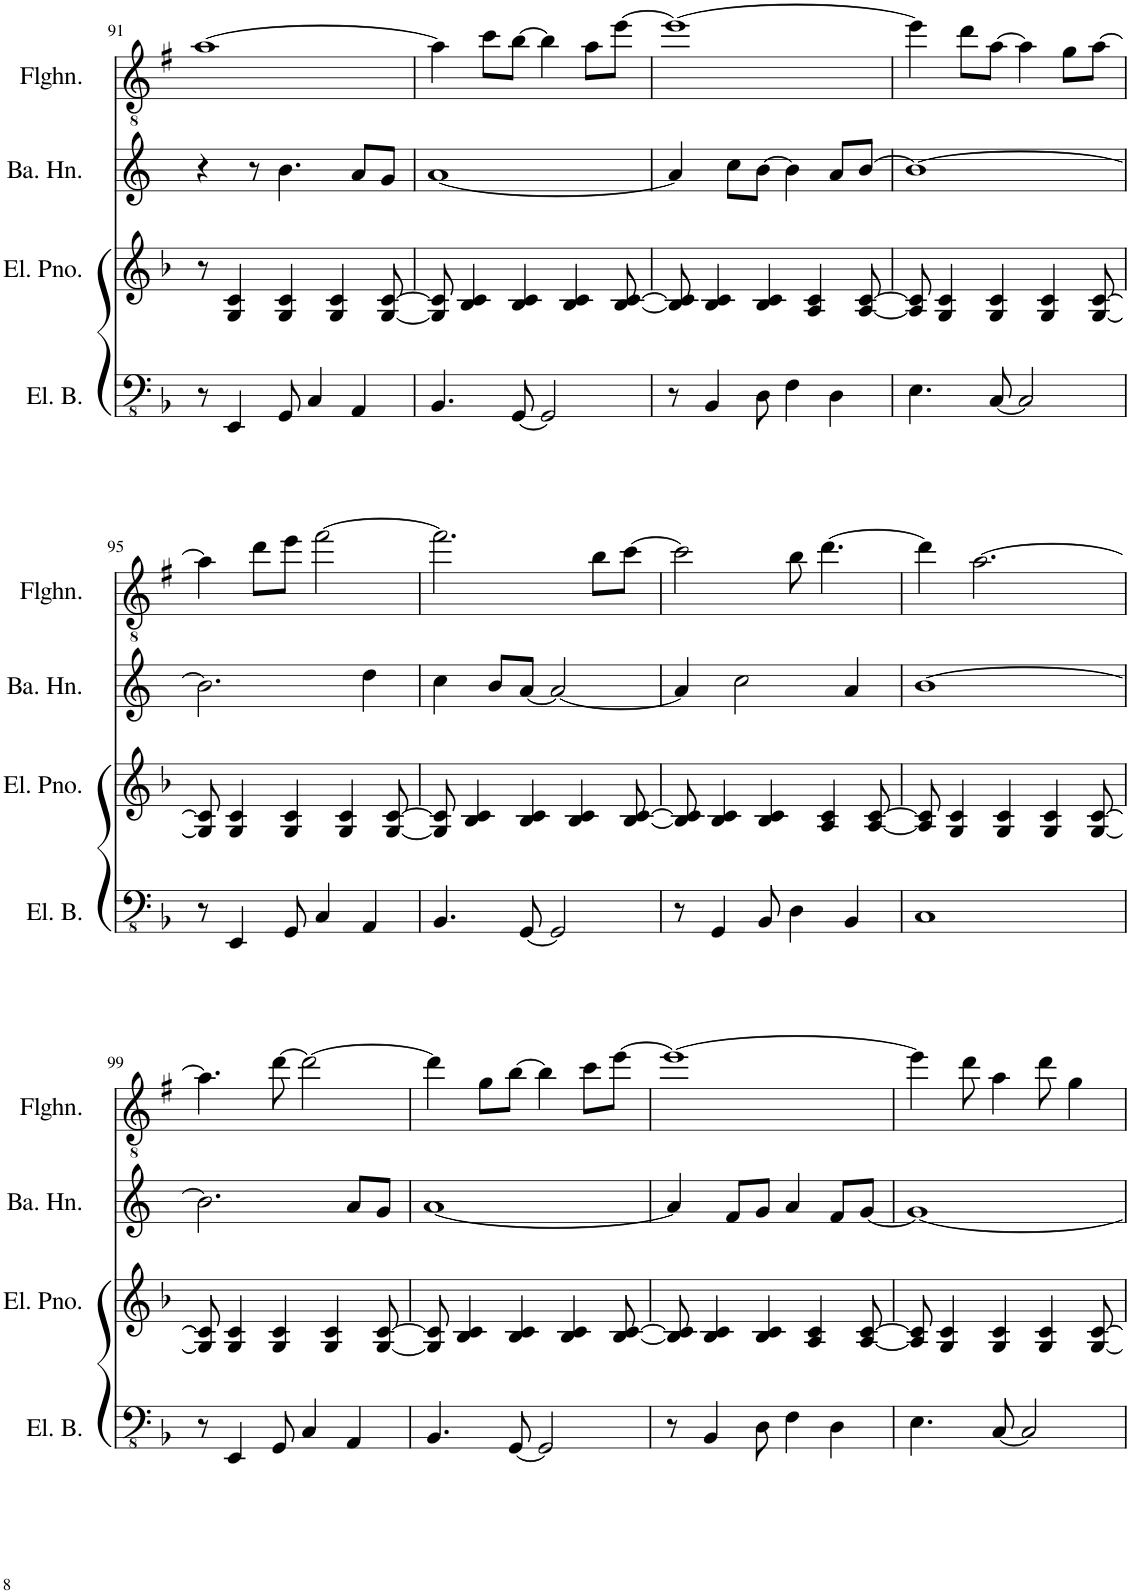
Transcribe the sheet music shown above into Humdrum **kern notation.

**kern	**kern	**kern	**kern
*part4	*part3	*part2	*part1
*staff4	*staff3	*staff2	*staff1
*I"Electric Bass	*I"Electric Piano	*I"Basset Horn	*I"Flugelhorn
*I'El. B.	*I'El. Pno.	*I'Ba. Hn.	*I'Flghn.
!!LO:PB:g=z
*clefFv4	*clefG2	*clefG2	*clefGv2
*	*	*Trd4c7	*Trd1c2
*k[b-]	*k[b-]	*k[]	*k[f#]
*M4/4	*M4/4	*M4/4	*M4/4
=91	=91	=91	=91
8r	8r	4r	[1a
4EEE/	4G/ 4c/	.	.
.	.	8r	.
8GGG/	4G/ 4c/	4.b\	.
4CC/	.	.	.
.	4G/ 4c/	.	.
4AAA/	.	8a/L	.
.	[8G/ [8c/	8g/J	.
=92	=92	=92	=92
4.BBB-/	8G/] 8c/]	[1a	4a\]
.	4B-/ 4c/	.	.
.	.	.	8cc\L
[8GGG/	4B-/ 4c/	.	[8b\J
2GGG/]	.	.	4b\]
.	4B-/ 4c/	.	.
.	.	.	8a\L
.	[8B-/ [8c/	.	[8ee\J
=93	=93	=93	=93
8r	8B-/] 8c/]	4a/]	1ee_
4BBB-/	4B-/ 4c/	.	.
.	.	8cc\L	.
8DD\	4B-/ 4c/	[8b\J	.
4FF\	.	4b\]	.
.	4A/ 4c/	.	.
4DD\	.	8a/L	.
.	[8A/ [8c/	[8b/J	.
=94	=94	=94	=94
4.EE\	8A/] 8c/]	1b_	4ee\]
.	4G/ 4c/	.	.
.	.	.	8dd\L
[8CC/	4G/ 4c/	.	[8a\J
2CC/]	.	.	4a\]
.	4G/ 4c/	.	.
.	.	.	8g\L
.	[8G/ [8c/	.	[8a\J
!!LO:LB:g=z
=95	=95	=95	=95
8r	8G/] 8c/]	2.b\]	4a\]
4EEE/	4G/ 4c/	.	.
.	.	.	8dd\L
8GGG/	4G/ 4c/	.	8ee\J
4CC/	.	.	[2ff#\
.	4G/ 4c/	.	.
4AAA/	.	4dd\	.
.	[8G/ [8c/	.	.
=96	=96	=96	=96
4.BBB-/	8G/] 8c/]	4cc\	2.ff#\]
.	4B-/ 4c/	.	.
.	.	8b/L	.
[8GGG/	4B-/ 4c/	[8a/J	.
2GGG/]	.	2a/_	.
.	4B-/ 4c/	.	.
.	.	.	8b\L
.	[8B-/ [8c/	.	[8cc\J
=97	=97	=97	=97
8r	8B-/] 8c/]	4a/]	2cc\]
4GGG/	4B-/ 4c/	.	.
.	.	2cc\	.
8BBB-/	4B-/ 4c/	.	.
4DD\	.	.	8b\
.	4A/ 4c/	.	[4.dd\
4BBB-/	.	4a/	.
.	[8A/ [8c/	.	.
=98	=98	=98	=98
1CC	8A/] 8c/]	[1b	4dd\]
.	4G/ 4c/	.	.
.	.	.	[2.a\
.	4G/ 4c/	.	.
.	4G/ 4c/	.	.
.	[8G/ [8c/	.	.
!!LO:LB:g=z
=99	=99	=99	=99
8r	8G/] 8c/]	2.b\]	4.a\]
4EEE/	4G/ 4c/	.	.
8GGG/	4G/ 4c/	.	[8dd\
4CC/	.	.	2dd\_
.	4G/ 4c/	.	.
4AAA/	.	8a/L	.
.	[8G/ [8c/	8g/J	.
=100	=100	=100	=100
4.BBB-/	8G/] 8c/]	[1a	4dd\]
.	4B-/ 4c/	.	.
.	.	.	8g\L
[8GGG/	4B-/ 4c/	.	[8b\J
2GGG/]	.	.	4b\]
.	4B-/ 4c/	.	.
.	.	.	8cc\L
.	[8B-/ [8c/	.	[8ee\J
=101	=101	=101	=101
8r	8B-/] 8c/]	4a/]	1ee_
4BBB-/	4B-/ 4c/	.	.
.	.	8f/L	.
8DD\	4B-/ 4c/	8g/J	.
4FF\	.	4a/	.
.	4A/ 4c/	.	.
4DD\	.	8f/L	.
.	[8A/ [8c/	[8g/J	.
=102	=102	=102	=102
4.EE\	8A/] 8c/]	1g_	4ee\]
.	4G/ 4c/	.	.
.	.	.	8dd\
[8CC/	4G/ 4c/	.	4a\
2CC/]	.	.	.
.	4G/ 4c/	.	8dd\
.	.	.	4g\
.	[8G/ [8c/	.	.
=	=	=	=
*-	*-	*-	*-
